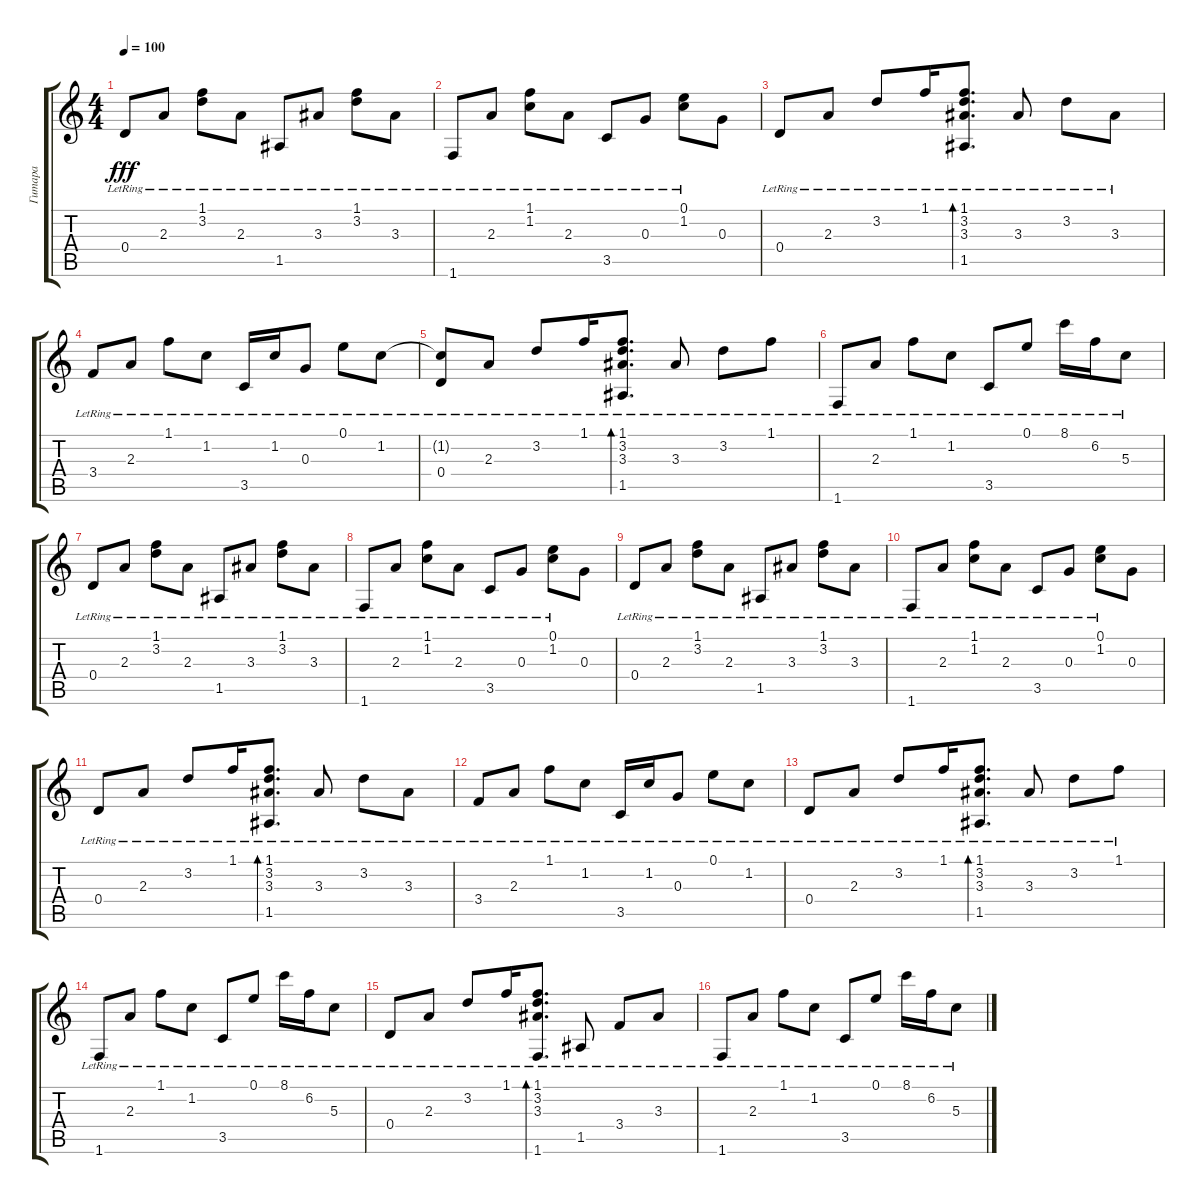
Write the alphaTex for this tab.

\track ("Гитара" "Гитара") {instrument acousticguitarsteel}
\staff {score tabs}
\tuning (E4 B3 G3 D3 A2 E2) {hide}
\ts (4 4)
\tempo 100
\clef g2
\ks c
0.4{lr}.8{dy fff} 2.3{lr}.8 (1.1 3.2{lr}).8 2.3{lr}.8 1.5{lr}.8 3.3{lr}.8 (1.1{lr} 3.2).8 3.3{lr}.8 |
1.6{lr}.8 2.3{lr}.8 (1.1 1.2{lr}).8 2.3{lr}.8 3.5{lr}.8 0.3{lr}.8 (0.1{lr} 1.2).8 0.3.8 |
0.4{lr}.8 2.3{lr}.8 3.2{lr}.8 1.1{lr}.16 (1.1{lr} 3.2{lr} 3.3{lr} 1.5{lr}).8{d bd 480} 3.3{lr}.8 3.2{lr}.8 3.3{lr}.8 |
3.4{lr}.8 2.3{lr}.8 1.1{lr}.8 1.2{lr}.8 3.5{lr}.16 1.2{lr}.16 0.3{lr}.8 0.1{lr}.8 1.2{lr}.8 |
(1.2{t} 0.4{lr}).8 2.3{lr}.8 3.2{lr}.8 1.1{lr}.16 (1.1{lr} 3.2{lr} 3.3{lr} 1.5{lr}).8{d bd 480} 3.3{lr}.8 3.2{lr}.8 1.1{lr}.8 |
1.6{lr}.8 2.3{lr}.8 1.1{lr}.8 1.2{lr}.8 3.5{lr}.8 0.1{lr}.8 8.1{lr}.16 6.2{lr}.16 5.3{lr}.8 |
0.4{lr}.8 2.3{lr}.8 (1.1 3.2{lr}).8 2.3{lr}.8 1.5{lr}.8 3.3{lr}.8 (1.1{lr} 3.2).8 3.3{lr}.8 |
1.6{lr}.8 2.3{lr}.8 (1.1 1.2{lr}).8 2.3{lr}.8 3.5{lr}.8 0.3{lr}.8 (0.1{lr} 1.2).8 0.3.8 |
0.4{lr}.8 2.3{lr}.8 (1.1 3.2{lr}).8 2.3{lr}.8 1.5{lr}.8 3.3{lr}.8 (1.1{lr} 3.2).8 3.3{lr}.8 |
1.6{lr}.8 2.3{lr}.8 (1.1 1.2{lr}).8 2.3{lr}.8 3.5{lr}.8 0.3{lr}.8 (0.1{lr} 1.2).8 0.3.8 |
0.4{lr}.8 2.3{lr}.8 3.2{lr}.8 1.1{lr}.16 (1.1{lr} 3.2{lr} 3.3{lr} 1.5{lr}).8{d bd 480} 3.3{lr}.8 3.2{lr}.8 3.3{lr}.8 |
3.4{lr}.8 2.3{lr}.8 1.1{lr}.8 1.2{lr}.8 3.5{lr}.16 1.2{lr}.16 0.3{lr}.8 0.1{lr}.8 1.2{lr}.8 |
0.4{lr}.8 2.3{lr}.8 3.2{lr}.8 1.1{lr}.16 (1.1{lr} 3.2{lr} 3.3{lr} 1.5{lr}).8{d bd 480} 3.3{lr}.8 3.2{lr}.8 1.1{lr}.8 |
1.6{lr}.8 2.3{lr}.8 1.1{lr}.8 1.2{lr}.8 3.5{lr}.8 0.1{lr}.8 8.1{lr}.16 6.2{lr}.16 5.3{lr}.8 |
0.4{lr}.8 2.3{lr}.8 3.2{lr}.8 1.1{lr}.16 (1.1{lr} 3.2{lr} 3.3{lr} 1.6{lr}).8{d bd 480} 1.5{lr}.8 3.4{lr}.8 3.3{lr}.8 |
1.6{lr}.8 2.3{lr}.8 1.1{lr}.8 1.2{lr}.8 3.5{lr}.8 0.1{lr}.8 8.1{lr}.16 6.2{lr}.16 5.3{lr}.8
